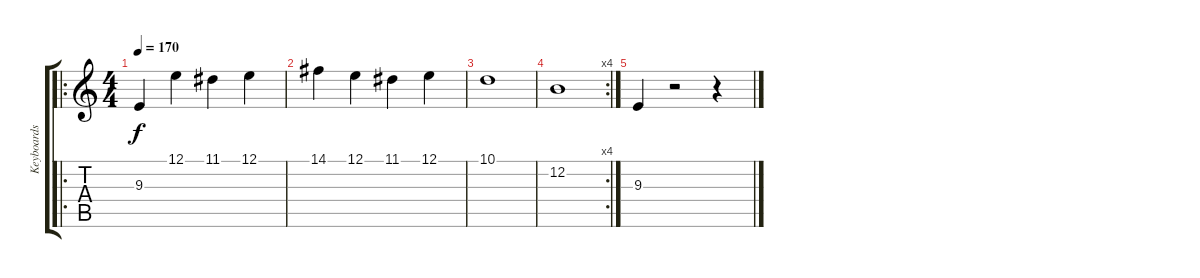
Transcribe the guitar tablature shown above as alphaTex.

\track ("Keyboards (Grusom)" "Keyboards ") {instrument choiraahs}
\staff {score tabs}
\tuning (E4 B3 G3 D3 A2 E2) {hide}
\ro
\ts (4 4)
\tempo 170
\clef g2
\ks c
9.3.4{dy f} 12.1.4 11.1.4 12.1.4 |
14.1.4 12.1.4 11.1.4 12.1.4 |
10.1.1 |
\rc 4
12.2.1 |
9.3.4 r.2 r.4
